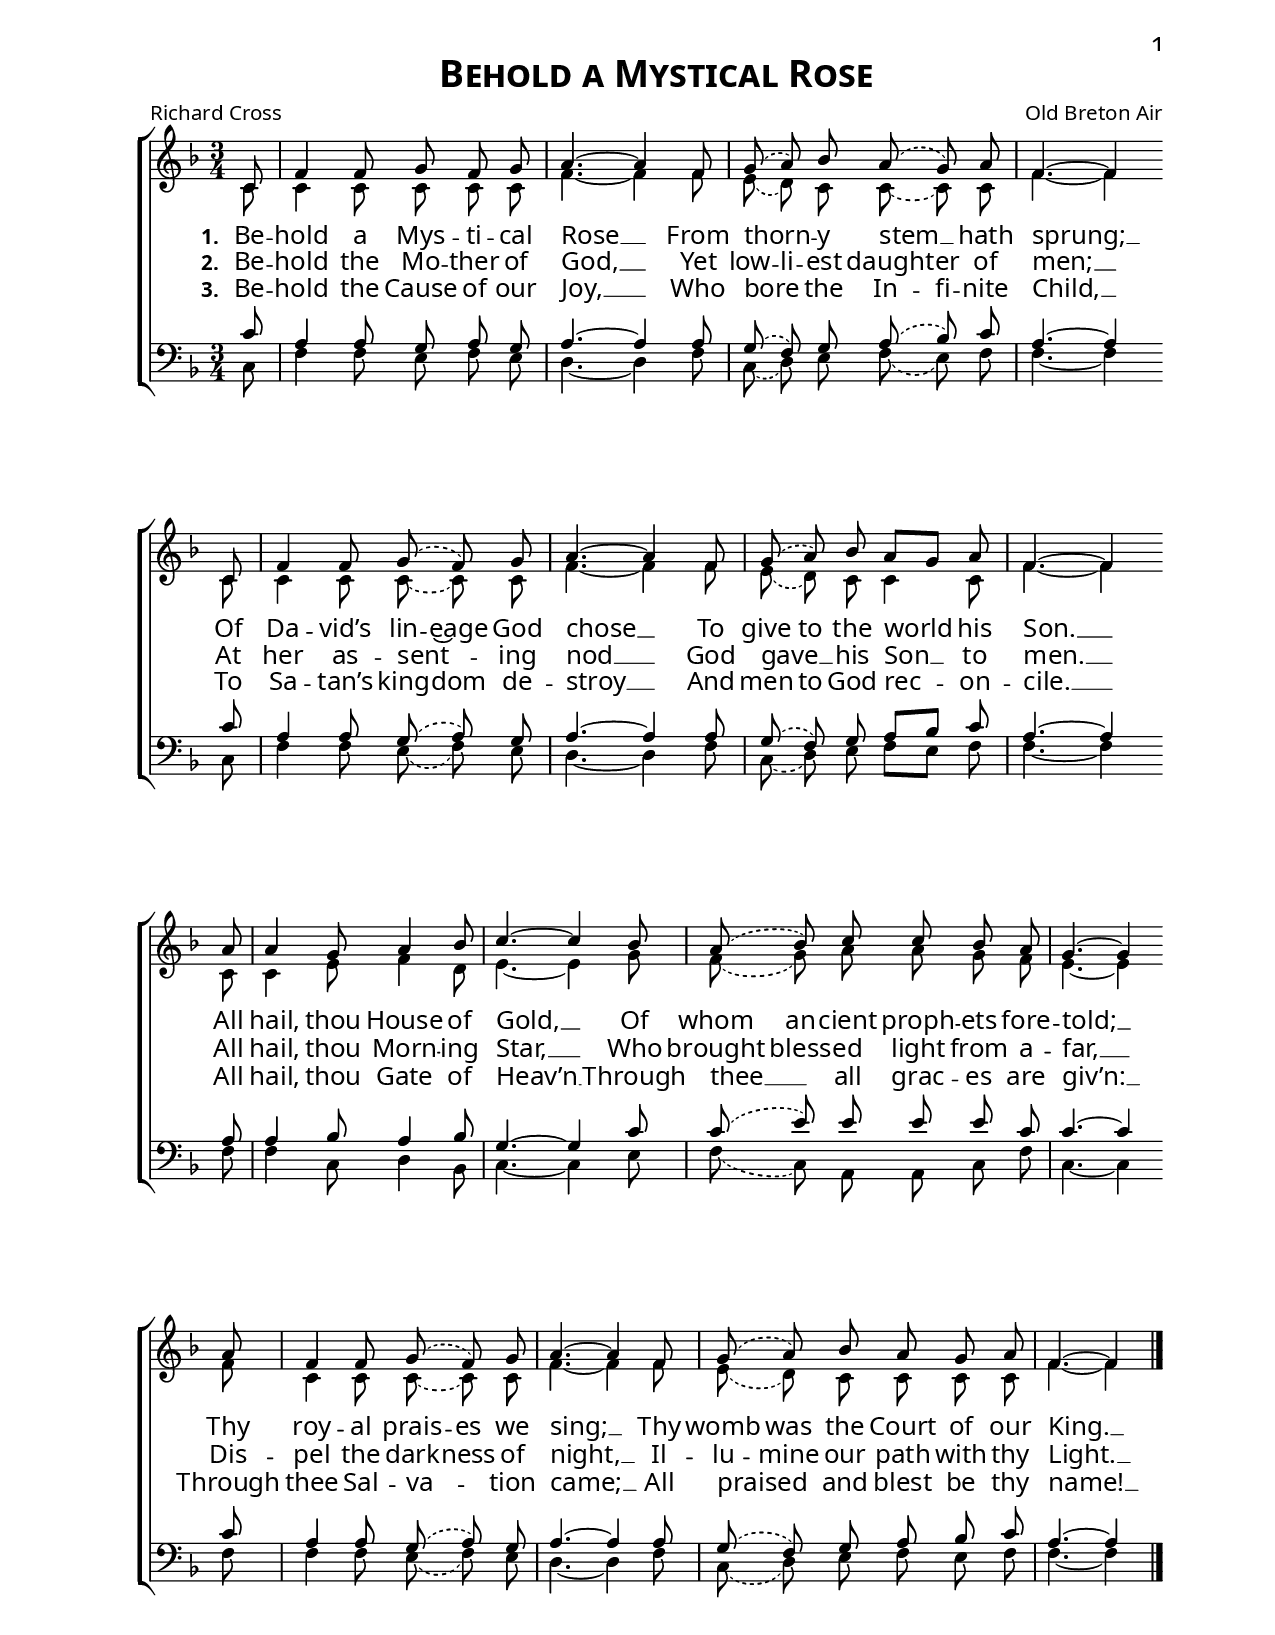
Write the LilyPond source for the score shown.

\version "2.14.2"
\include "util.ly"
\header {
  title = \markup{\override #'(font-name . "Garamond Premier Pro Semibold"){ \abs-fontsize #18 \smallCapsOldStyle"Behold a Mystical Rose"}}
  %subtitle = \markup{\override #'(font-name . "Garamond Premier Pro"){ \abs-fontsize #12.5 "(Serdeczna Matko)"}}
  poet = \markup\oldStyleNum"Richard Cross"
  %meter = \markup\oldStyleNum"Translated by Edith M. G. Reed (1885–1933)"
  composer = \markup\oldStyleNum"Old Breton Air"
  %arranger = \markup\oldStyleNum"Arranged by Edith M. G. Reed (1885–1933)"
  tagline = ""
}
\paper {
  %print-all-headers = ##t
  paper-height = 11\in
  paper-width = 8.5\in
  indent = 0\in
  %system-system-spacing = #'((basic-distance . 10) (padding . 0))
  %system-system-spacing =
  %  #'((basic-distance . 0)
  %     (minimum-distance . 0)
  %     (padding . -0.35)
  %     (stretchability . 100))
  ragged-last-bottom = ##f
  ragged-bottom = ##f
  two-sided = ##t
  inner-margin = 1\in
  outer-margin = 0.75\in
  top-margin = 0.26\in
  bottom-margin = 0.25\in
  first-page-number = #1
  print-first-page-number = ##t
  headerLine = ""
  oddHeaderMarkup = \markup\fill-line{
     \override #'(font-name . "Garamond Premier Pro")\abs-fontsize #12.5
     \combine 
        \fill-line{"" \on-the-fly #print-page-number-check-first
        \oldStylePageNum""
        }
        \fill-line{\headerLine}
  }
  evenHeaderMarkup = \markup {
     \override #'(font-name . "Garamond Premier Pro")\abs-fontsize #12.5
     \combine
        \on-the-fly #print-page-number-check-first
        \oldStylePageNum""
        \fill-line{\headerLine}
  }
}
#(set-global-staff-size 18) \paper{ #(define fonts (make-pango-font-tree "Garamond Premier Pro" "Garamond Premier Pro" "Garamond Premier Pro" (/ 18 20))) }
global = {
  \key f \major
  \time 3/4
  \autoBeamOff
}

sopMusic = \relative c' {
  \partial 8
  c8 |
  f4 f8 g f g |
  a4.~ a4 \bar"" f8 |
  \slurDashed g( a) bes a( g) a |
  f4.~ f4 \bar""\break c8 |
  f4 f8 g( f) g |

  a4.~ a4 \bar"" f8 |
  g( a) bes a[ g] a |
  f4.~ f4 \bar""\break a8 |
  a4 g8 a4 bes8 |
  c4.~ c4 \bar"" bes8 |

  \slurDashed a( bes) c c bes a |
  g4.~ g4 \bar""\break a8 |
  f4 f8 g( f) g |
  a4.~ a4 \bar"" f8 |
  g( a) bes a g a |
  f4.~ f4 \bar "|."
}
sopWords = \lyricmode {
  
}

altoMusic = \relative c' {
  \slurDashed
  c8 |
  c4 c8 c c c |
  f4.~ f4 f8 |
  e( d) c \tieDashed c~ c c |
  \tieSolid f4.~ f4

  c8 |
  \tieDashed c4 c8 c~ c c |
  \tieSolid f4.~ f4 f8 |
  e( d) c c4 c8 |
  f4.~ f4

  c8 |
  c4 e8 f4 d8 |
  e4.~ e4 g8 |
  f( g) a a g f |
  e4.~ e4

  f8 |
  \tieDashed c4 c8 c~ c c |
  \tieSolid f4.~ f4 f8 |
  e( d) c c c c |
  f4.~ f4
}
altoWords = \lyricmode {
  \dropLyricsV
  \set stanza = "1. "
  \set ignoreMelismata = ##t
  Be -- hold a Mys -- ti -- cal Rose __ _
  From thorn -- _ y stem __ _ hath sprung; __ _
  Of Da -- vid’s lin -- e͜age God chose __ _
  To give to the world _ his Son. __ _
  All hail, thou House of Gold, __ _
  Of whom an -- cient proph -- ets fore -- told; __ _
  Thy roy -- al prais -- es we sing; __ _
  Thy womb was the Court of our King. __ _
}
altoWordsII = \lyricmode {
  \dropLyricsV
  \set stanza = "2. "
  \set ignoreMelismata = ##t
  Be -- hold the Mo -- ther of God, __ _
  Yet low -- li -- est daugh -- ter of men; __ _
  At her as -- sent -- _ ing nod __ _
  God gave __ _ his Son __ _ to men. __ _
  All hail, thou Morn -- ing Star, __ _
  Who brought bless -- ed light from a -- far, __ _
  Dis -- pel the dark -- ness of night, __ _
  Il -- lu -- mine our path with thy Light. __ _
}
altoWordsIII = \lyricmode {
  \dropLyricsV
  \set stanza = "3. "
  \set ignoreMelismata = ##t
  Be -- hold the Cause of our Joy, __ _
  Who bore _ the In -- fi -- nite Child, __ _
  To Sa -- tan’s king -- dom de -- stroy __ _
  And men to God rec -- _ on -- cile. __ _
  All hail, thou Gate of Heav’n __ _
  Through thee __ _ all grac -- es are giv’n: __ _
  Through thee Sal -- va -- _ tion came; __ _
  All praised _ and blest be thy name! __ _
}
altoWordsIV = \lyricmode {
  \set stanza = "4. "
  \set ignoreMelismata = ##t
}
altoWordsV = \lyricmode {
  \set stanza = "5. "
  \set ignoreMelismata = ##t
}
altoWordsVI = \lyricmode {
  \set stanza = "6. "
  \set ignoreMelismata = ##t
}
tenorMusic = \relative c {
  \slurDashed
  c'8 |
  a4 a8 g a g |
  a4.~ a4 a8 |
  g( f) g a( bes) c |
  a4.~ a4

  c8 |
  a4 a8 g( a) g |
  a4.~ a4 a8 |
  g( f) g a[ bes] c |
  a4.~ a4

  a8 |
  a4 bes8 a4 bes8 |
  g4.~ g4 c8 |
  c( e) e e e c |
  c4.~ c4

  c8 |
  a4 a8 g( a) g |
  a4.~ a4 a8 |
  g( f) g a bes c |
  a4.~ a4

}
tenorWords = \lyricmode {

}

bassMusic = \relative c {
  \slurDashed
  c8 |
  f4 f8 e f e |
  d4.~ d4 f8 |
  c( d) e f( e) f |
  \tieSolid f4.~ f4

  c8 |
  f4 f8 e( f) e |
  d4.~ d4 f8 |
  c( d) e f[ e] f |
  \tieSolid f4.~ f4
  
  f8 |
  f4 c8 d4 bes8 |
  c4.~ c4 e8 |
  f( c) a a c f |
  c4.~ c4

  f8 |
  f4 f8 e( f) e |
  d4.~ d4 f8 |
  c( d) e f e f |
  \tieSolid f4.~ f4
}
bassWords = \lyricmode {

}

pianoRH = \relative c' {
  
}
pianoLH = \relative c' {
  
}

\score {
  <<
   \new ChoirStaff <<
    \new Staff = women <<
      \new Voice = "sopranos" { \voiceOne << \global \sopMusic >> }
      \new Voice = "altos" { \voiceTwo << \global \altoMusic >> }
    >>
    \new Lyrics \with { alignAboveContext = #"women" \override VerticalAxisGroup #'nonstaff-relatedstaff-spacing = #'((basic-distance . 1))} \lyricsto "sopranos" \sopWords
    \new Lyrics = "altosVI"  \with { alignBelowContext = #"women" } \lyricsto "sopranos" \altoWordsVI
    \new Lyrics = "sopranosV"  \with { alignBelowContext = #"women" } \lyricsto "sopranos" \altoWordsV
    \new Lyrics = "sopranosIV"  \with { alignBelowContext = #"women" } \lyricsto "sopranos" \altoWordsIV
    \new Lyrics = "sopranosIII"  \with { alignBelowContext = #"women" } \lyricsto "sopranos" \altoWordsIII
    \new Lyrics = "sopranosII"  \with { alignBelowContext = #"women" } \lyricsto "sopranos" \altoWordsII
    \new Lyrics = "sopranos"  \with { alignBelowContext = #"women" } \lyricsto "sopranos" \altoWords
   \new Staff = men <<
      \clef bass
      \new Voice = "tenors" { \voiceOne << \global \tenorMusic >> }
      \new Voice = "basses" { \voiceTwo << \global \bassMusic >> }
    >>
    \new Lyrics \with { alignAboveContext = #"men" \override VerticalAxisGroup #'nonstaff-relatedstaff-spacing = #'((basic-distance . 1)) } \lyricsto "tenors" \tenorWords
    \new Lyrics \with { alignBelowContext = #"men" \override VerticalAxisGroup #'nonstaff-relatedstaff-spacing = #'((basic-distance . 1)) } \lyricsto "basses" \bassWords
  >>
%    \new PianoStaff << \new Staff { \new Voice { \pianoRH } } \new Staff { \clef "bass" \pianoLH } >>
  >>
  \layout {
  \context {
    \Lyrics
    \override LyricText #'font-size = #2
  }
    \context {
      \Score
      %\override SpacingSpanner #'base-shortest-duration = #(ly:make-moment 1 8)
      %\override SpacingSpanner #'common-shortest-duration = #(ly:make-moment 1 4)
    }
    \context {
      % Remove all empty staves
      % \Staff \RemoveEmptyStaves \override VerticalAxisGroup #'remove-first = ##t
    }
    \context {
      \Lyrics
      \override LyricText #'X-offset = #center-on-word
    }
  }
}

